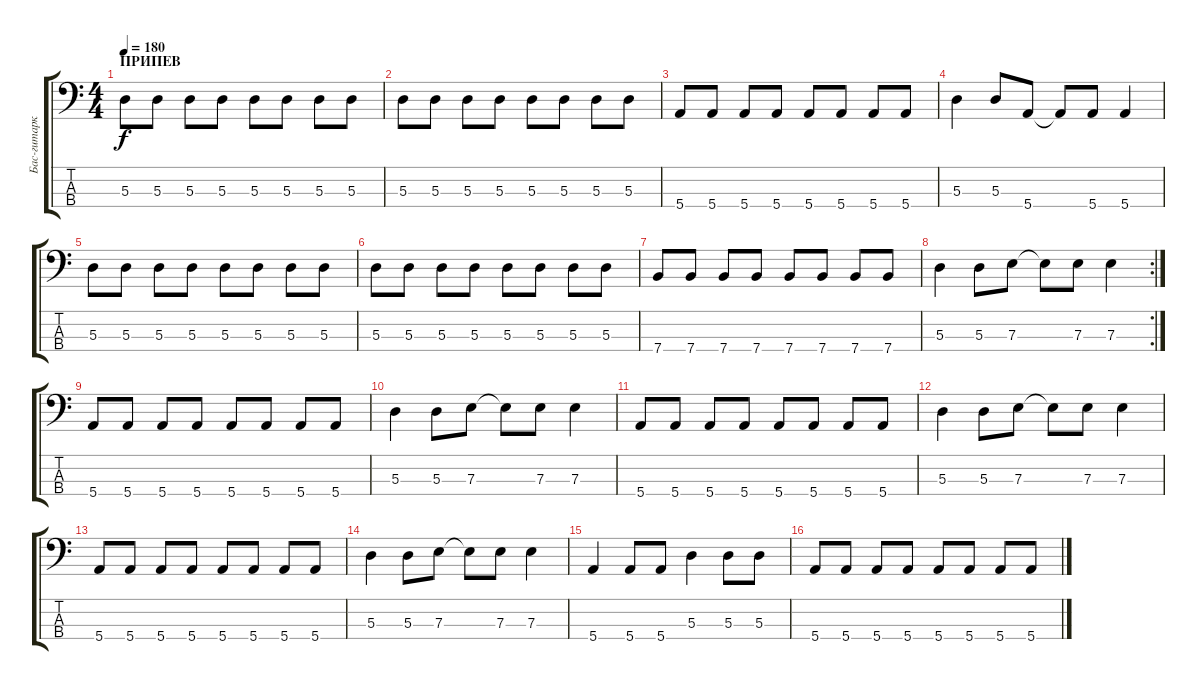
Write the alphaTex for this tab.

\track ("Бас-гитарка - Ди Ди Рамон" "Бас-гитарк") {instrument electricbasspick}
\staff {score tabs}
\tuning (G2 D2 A1 E1) {hide}
\ts (4 4)
\section ("" "ПРИПЕВ")
\tempo 180
\clef f4
\ks c
5.3.8{dy f} 5.3.8 5.3.8 5.3.8 5.3.8 5.3.8 5.3.8 5.3.8 |
5.3.8 5.3.8 5.3.8 5.3.8 5.3.8 5.3.8 5.3.8 5.3.8 |
5.4.8 5.4.8 5.4.8 5.4.8 5.4.8 5.4.8 5.4.8 5.4.8 |
5.3.4 5.3.8 5.4.8 5.4{t}.8 5.4.8 5.4.4 |
5.3.8 5.3.8 5.3.8 5.3.8 5.3.8 5.3.8 5.3.8 5.3.8 |
5.3.8 5.3.8 5.3.8 5.3.8 5.3.8 5.3.8 5.3.8 5.3.8 |
7.4.8 7.4.8 7.4.8 7.4.8 7.4.8 7.4.8 7.4.8 7.4.8 |
\rc 2
5.3.4 5.3.8 7.3.8 7.3{t}.8 7.3.8 7.3.4 |
5.4.8 5.4.8 5.4.8 5.4.8 5.4.8 5.4.8 5.4.8 5.4.8 |
5.3.4 5.3.8 7.3.8 7.3{t}.8 7.3.8 7.3.4 |
5.4.8 5.4.8 5.4.8 5.4.8 5.4.8 5.4.8 5.4.8 5.4.8 |
5.3.4 5.3.8 7.3.8 7.3{t}.8 7.3.8 7.3.4 |
5.4.8 5.4.8 5.4.8 5.4.8 5.4.8 5.4.8 5.4.8 5.4.8 |
5.3.4 5.3.8 7.3.8 7.3{t}.8 7.3.8 7.3.4 |
5.4.4 5.4.8 5.4.8 5.3.4 5.3.8 5.3.8 |
5.4.8 5.4.8 5.4.8 5.4.8 5.4.8 5.4.8 5.4.8 5.4.8
